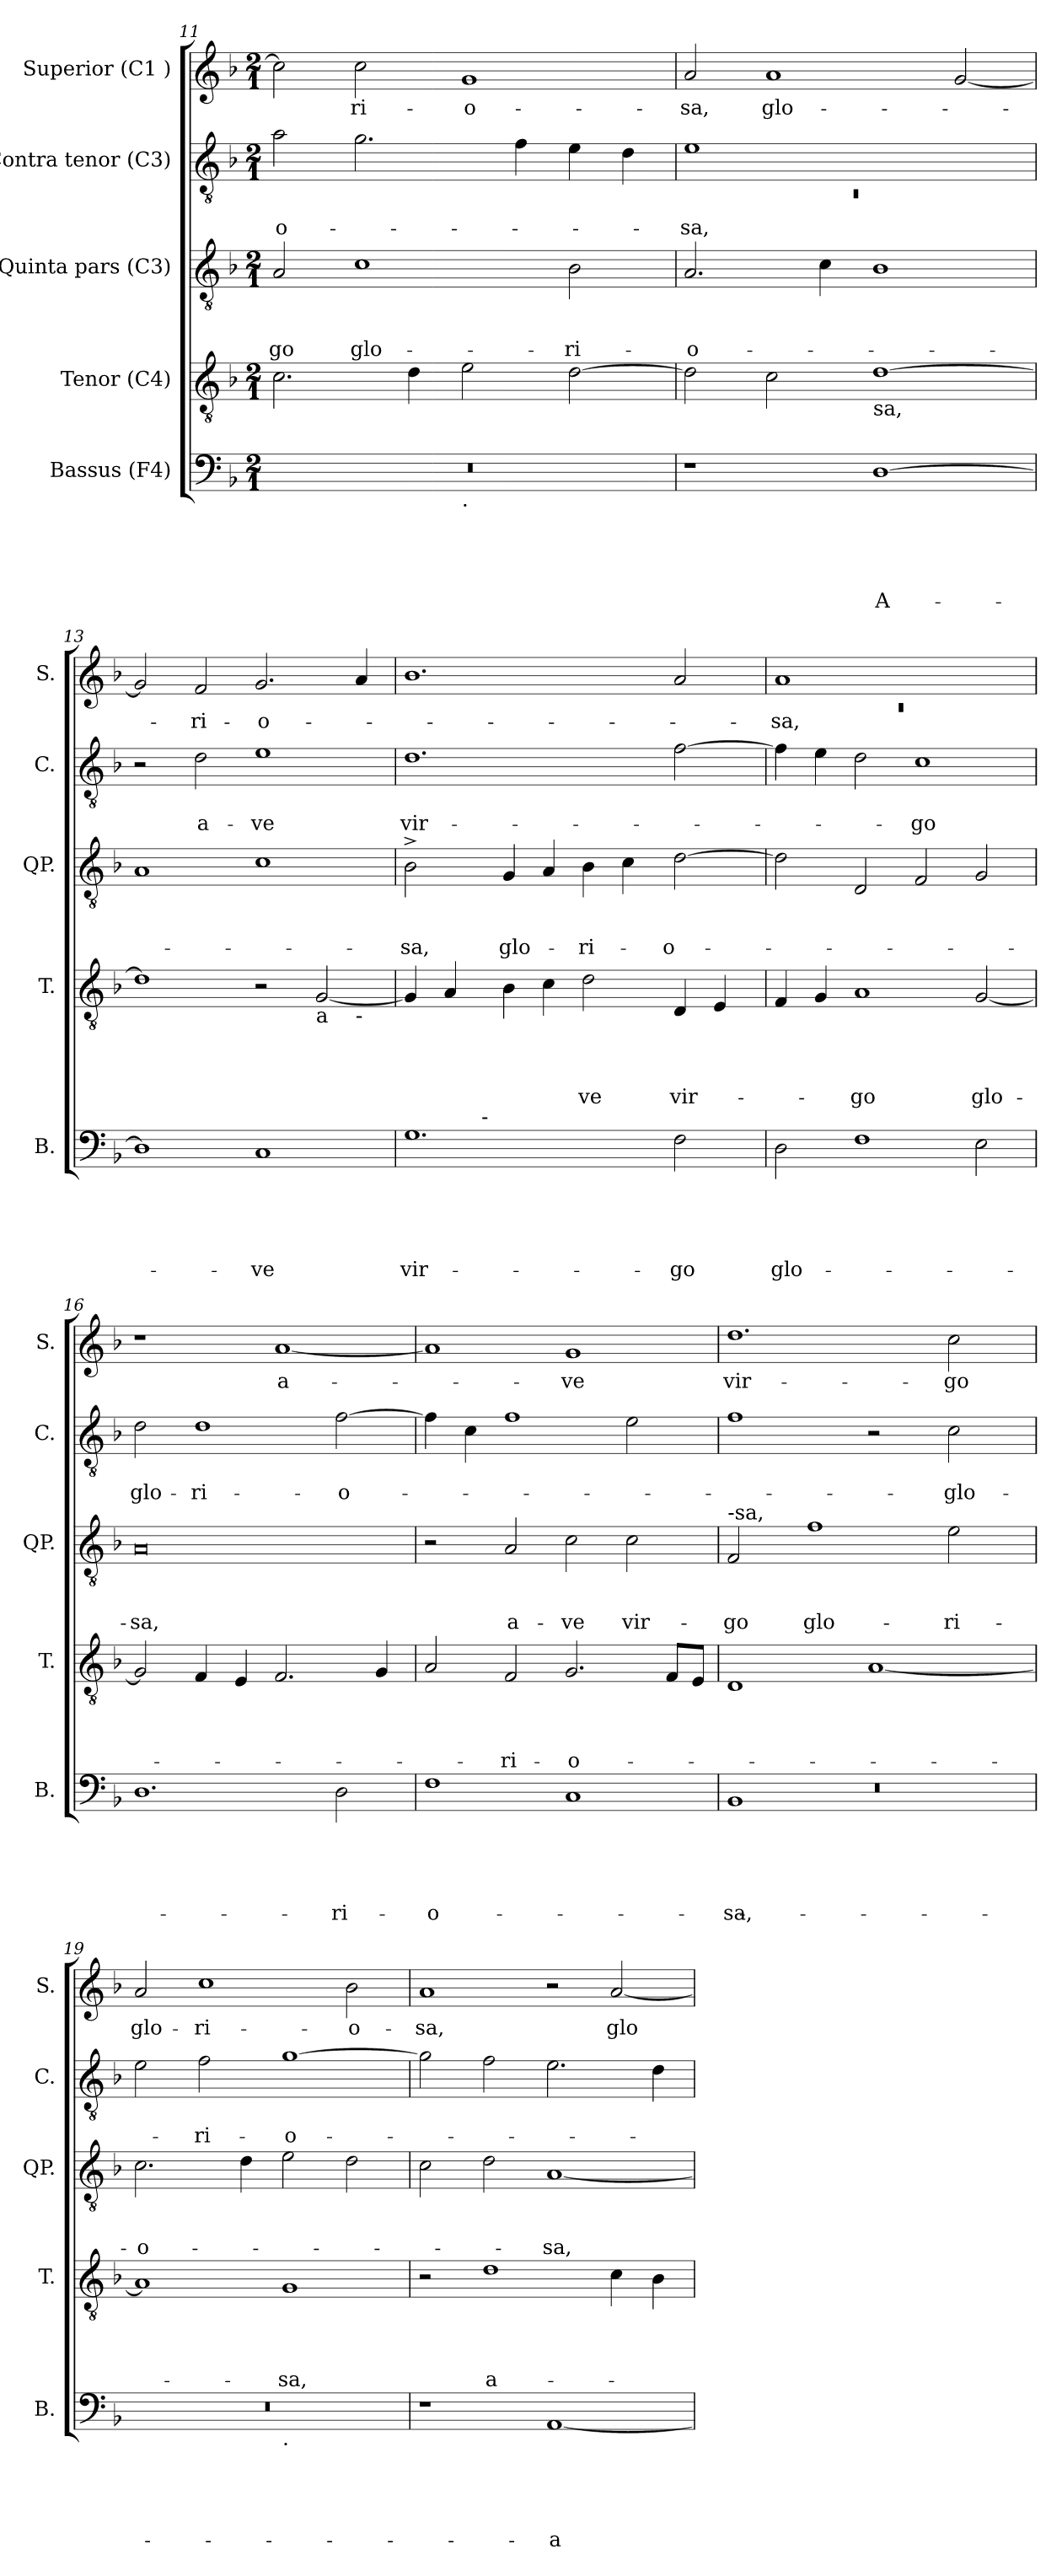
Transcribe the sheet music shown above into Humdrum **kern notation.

**kern	**text	**text	**text	**text	**text	**kern	**text	**text	**text	**text	**kern	**text	**text	**text	**kern	**text	**text	**kern	**text
*part5	*part5	*part5	*part5	*part5	*part5	*part4	*part4	*part4	*part4	*part4	*part3	*part3	*part3	*part3	*part2	*part2	*part2	*part1	*part1
*staff5	*staff5	*staff5	*staff5	*staff5	*staff5	*staff4	*staff4	*staff4	*staff4	*staff4	*staff3	*staff3	*staff3	*staff3	*staff2	*staff2	*staff2	*staff1	*staff1
*I"Bassus (F4)	*	*	*	*	*	*I"Tenor (C4)	*	*	*	*	*I"Quinta pars (C3)	*	*	*	*I"Contra tenor (C3)	*	*	*I"Superior (C1 )	*
*I'B.	*	*	*	*	*	*I'T.	*	*	*	*	*I'QP.	*	*	*	*I'C.	*	*	*I'S.	*
*clefF4	*	*	*	*	*	*clefGv2	*	*	*	*	*clefGv2	*	*	*	*clefGv2	*	*	*clefG2	*
*k[b-]	*	*	*	*	*	*k[b-]	*	*	*	*	*k[b-]	*	*	*	*k[b-]	*	*	*k[b-]	*
*F:	*	*	*	*	*	*F:	*	*	*	*	*F:	*	*	*	*F:	*	*	*F:	*
*M2/1	*	*	*	*	*	*M2/1	*	*	*	*	*M2/1	*	*	*	*M2/1	*	*	*M2/1	*
=11	=11	=11	=11	=11	=11	=11	=11	=11	=11	=11	=11	=11	=11	=11	=11	=11	=11	=11	=11
!	!	!	!	!	!	!	!	!	!	!	!	!	!	!LO:LY:b	!	!	!LO:LY:b	!	!
*^	*	*	*	*	*	*	*	*	*	*	*	*	*	*	*	*	*	*	*
0r	1ryy	.	.	.	.	.	2.c\	.	.	.	.	2A/	.	.	-go	2a\	.	-o-	2cc\]	.
!	!	!	!	!	!	!	!	!	!	!	!	!	!	!	!LO:LY:b	!	!	!	!	!LO:LY:b
.	.	.	.	.	.	.	.	.	.	.	.	1c	.	.	glo-	2.g\	.	.	2cc\	-ri-
.	.	.	.	.	.	.	4d\	.	.	.	.	.	.	.	.	.	.	.	.	.
!	!LO:TX:b:t=.	!	!	!	!	!	!	!	!	!	!	!	!	!	!	!	!	!	!	!
!	!	!	!	!	!	!	!	!	!	!	!	!	!	!	!	!	!	!	!	!LO:LY:b:rj
.	1ryy	.	.	.	.	.	2e\	.	.	.	.	.	.	.	.	.	.	.	1g	-o-
.	.	.	.	.	.	.	.	.	.	.	.	.	.	.	.	4f\	.	.	.	.
!	!	!	!	!	!	!	!	!	!	!	!	!	!	!	!LO:LY:b	!	!	!	!	!
.	.	.	.	.	.	.	[>2d\	.	.	.	.	2B-\	.	.	-ri-	4e\	.	.	.	.
.	.	.	.	.	.	.	.	.	.	.	.	.	.	.	.	4d\	.	.	.	.
=12	=12	=12	=12	=12	=12	=12	=12	=12	=12	=12	=12	=12	=12	=12	=12	=12	=12	=12	=12	=12
*	*	*	*	*	*	*	*	*	*	*	*	*	*	*	*	*^	*	*	*	*
!	!	!	!	!	!	!	!	!	!	!	!	!	!	!	!LO:LY:b	!	!LO:N:vis=1	!	!LO:LY:b	!	!LO:LY:b
*v	*v	*	*	*	*	*	*	*	*	*	*	*	*	*	*	*	*	*	*	*	*
1r	.	.	.	.	.	2d\]	.	.	.	.	2.A/	.	.	-o-	1e	0rC	.	-sa,	2a/	-sa,
!	!	!	!	!	!	!	!	!	!	!	!	!	!	!	!	!	!	!	!	!LO:LY:b
.	.	.	.	.	.	2c\	.	.	.	.	.	.	.	.	.	.	.	.	1a	glo-
.	.	.	.	.	.	.	.	.	.	.	4c\	.	.	.	.	.	.	.	.	.
!	!	!	!	!	!	!LO:TX:b:t=sa,	!	!	!	!	!	!	!	!	!	!	!	!	!	!
!	!	!	!	!	!LO:LY:b	!	!	!	!	!	!	!	!	!	!	!	!	!	!	!
[>1D	.	.	.	.	A-	[>1d	.	.	.	.	1B-	.	.	.	1ryy	.	.	.	.	.
.	.	.	.	.	.	.	.	.	.	.	.	.	.	.	.	.	.	.	[<2g/	.
*	*	*	*	*	*	*	*	*	*	*	*	*	*	*	*v	*v	*	*	*	*
=13	=13	=13	=13	=13	=13	=13	=13	=13	=13	=13	=13	=13	=13	=13	=13	=13	=13	=13	=13
*	*	*	*	*	*	*^	*	*	*	*	*	*	*	*	*	*	*	*	*
1D]	.	.	.	.	.	1d]	1..ryy	.	.	.	.	1A	.	.	.	2r	.	.	2g/]	.
!	!	!	!	!	!	!	!	!	!	!	!	!	!	!	!	!	!	!LO:LY:b	!	!LO:LY:b
.	.	.	.	.	.	.	.	.	.	.	.	.	.	.	.	2d\	.	a-	2f/	-ri-
!	!	!	!	!	!LO:LY:b	!	!	!	!	!	!	!	!	!	!	!	!	!LO:LY:b	!	!LO:LY:b
1C	.	.	.	.	-ve	2r	.	.	.	.	.	1c	.	.	.	1e	.	-ve	2.g/	-o-
!	!	!	!	!	!	!LO:TX:b:t=a	!	!	!	!	!	!	!	!	!	!	!	!	!	!
.	.	.	.	.	.	[>2G/	.	.	.	.	.	.	.	.	.	.	.	.	.	.
!	!	!	!	!	!	!	!LO:TX:b:t=-	!	!	!	!	!	!	!	!	!	!	!	!	!
.	.	.	.	.	.	.	4ryy	.	.	.	.	.	.	.	.	.	.	.	4a/	.
!!LO:PB:g=z
=14	=14	=14	=14	=14	=14	=14	=14	=14	=14	=14	=14	=14	=14	=14	=14	=14	=14	=14	=14	=14
!	!	!	!	!	!	!LO:TX:a:t=-	!	!	!	!	!	!	!	!	!	!	!	!	!	!
!	!	!	!	!	!LO:LY:b	!	!	!	!	!	!	!	!	!	!LO:LY:b	!	!	!LO:LY:b	!	!
*^	*	*	*	*	*	*v	*v	*	*	*	*	*	*	*	*	*	*	*	*	*
1.G	4ryy	.	.	.	.	vir-	4G/]	.	.	.	.	2B-^>\	.	.	-sa,	1.d	.	vir-	1.b-	.
.	8ryy	.	.	.	.	.	4A/	.	.	.	.	.	.	.	.	.	.	.	.	.
.	32ryy	.	.	.	.	.	.	.	.	.	.	.	.	.	.	.	.	.	.	.
!	!LO:TX:a:t=-	!	!	!	!	!	!	!	!	!	!	!	!	!	!	!	!	!	!	!
.	1ryy	.	.	.	.	.	.	.	.	.	.	.	.	.	.	.	.	.	.	.
!	!	!	!	!	!	!	!	!	!	!	!	!	!	!	!LO:LY:b	!	!	!	!	!
.	.	.	.	.	.	.	4B-\	.	.	.	.	4G/	.	.	glo-	.	.	.	.	.
.	.	.	.	.	.	.	4c\	.	.	.	.	4A/	.	.	.	.	.	.	.	.
!	!	!	!	!	!	!	!	!	!	!	!LO:LY:b	!	!	!	!LO:LY:b	!	!	!	!	!
.	.	.	.	.	.	.	2d\	.	.	.	-ve	4B-\	.	.	-ri-	.	.	.	.	.
.	.	.	.	.	.	.	.	.	.	.	.	4c\	.	.	.	.	.	.	.	.
.	2ryy	.	.	.	.	.	.	.	.	.	.	.	.	.	.	.	.	.	.	.
!	!	!	!	!	!	!LO:LY:b	!	!	!	!	!LO:LY:b	!	!	!	!LO:LY:b	!	!	!	!	!
2F\	.	.	.	.	.	-go	4D/	.	.	.	vir-	[>2d\	.	.	-o-	[>2f\	.	.	2a/	.
.	.	.	.	.	.	.	4E/	.	.	.	.	.	.	.	.	.	.	.	.	.
.	16.ryy	.	.	.	.	.	.	.	.	.	.	.	.	.	.	.	.	.	.	.
=15	=15	=15	=15	=15	=15	=15	=15	=15	=15	=15	=15	=15	=15	=15	=15	=15	=15	=15	=15	=15
*	*	*	*	*	*	*	*	*	*	*	*	*	*	*	*	*	*	*	*^	*
!	!	!	!	!	!	!LO:LY:b	!	!	!	!	!	!	!	!	!	!	!	!	!	!LO:N:vis=1	!LO:LY:b
*v	*v	*	*	*	*	*	*	*	*	*	*	*	*	*	*	*	*	*	*	*	*
2D\	.	.	.	.	glo-	4F/	.	.	.	.	2d\]	.	.	.	4f\]	.	.	1a	0rc	-sa,
.	.	.	.	.	.	4G/	.	.	.	.	.	.	.	.	4e\	.	.	.	.	.
!	!	!	!	!	!	!	!	!	!	!LO:LY:b	!	!	!	!	!	!	!	!	!	!
1F	.	.	.	.	.	1A	.	.	.	-go	2D/	.	.	.	2d\	.	.	.	.	.
!	!	!	!	!	!	!	!	!	!	!	!	!	!	!	!	!	!LO:LY:b	!	!	!
.	.	.	.	.	.	.	.	.	.	.	2F/	.	.	.	1c	.	-go	1ryy	.	.
!	!	!	!	!	!	!	!	!	!	!LO:LY:b	!	!	!	!	!	!	!	!	!	!
2E\	.	.	.	.	.	[<2G/	.	.	.	glo-	2G/	.	.	.	.	.	.	.	.	.
*	*	*	*	*	*	*	*	*	*	*	*	*	*	*	*	*	*	*v	*v	*
=16	=16	=16	=16	=16	=16	=16	=16	=16	=16	=16	=16	=16	=16	=16	=16	=16	=16	=16	=16
!	!	!	!	!	!	!	!	!	!	!	!	!	!	!LO:LY:b	!	!	!LO:LY:b	!	!
1.D	.	.	.	.	.	2G/]	.	.	.	.	0A	.	.	-sa,	2d\	.	glo-	1r	.
!	!	!	!	!	!	!	!	!	!	!	!	!	!	!	!	!	!LO:LY:b	!	!
.	.	.	.	.	.	4F/	.	.	.	.	.	.	.	.	1d	.	-ri-	.	.
.	.	.	.	.	.	4E/	.	.	.	.	.	.	.	.	.	.	.	.	.
!	!	!	!	!	!	!	!	!	!	!	!	!	!	!	!	!	!	!	!LO:LY:b:rj
.	.	.	.	.	.	2.F/	.	.	.	.	.	.	.	.	.	.	.	[<1a	a-
!	!	!	!	!	!LO:LY:b	!	!	!	!	!	!	!	!	!	!	!	!LO:LY:b	!	!
2D\	.	.	.	.	-ri-	.	.	.	.	.	.	.	.	.	[>2f\	.	-o-	.	.
.	.	.	.	.	.	4G/	.	.	.	.	.	.	.	.	.	.	.	.	.
=17	=17	=17	=17	=17	=17	=17	=17	=17	=17	=17	=17	=17	=17	=17	=17	=17	=17	=17	=17
!	!	!	!	!	!LO:LY:b:rj	!	!	!	!	!	!	!	!	!	!	!	!	!	!
1F	.	.	.	.	-o-	2A/	.	.	.	.	2r	.	.	.	4f\]	.	.	1a]	.
.	.	.	.	.	.	.	.	.	.	.	.	.	.	.	4c\	.	.	.	.
!	!	!	!	!	!	!	!	!	!	!LO:LY:b	!	!	!	!LO:LY:b	!	!	!	!	!
.	.	.	.	.	.	2F/	.	.	.	-ri-	2A/	.	.	a-	1f	.	.	.	.
!	!	!	!	!	!	!	!	!	!	!LO:LY:b	!	!	!	!LO:LY:b	!	!	!	!	!LO:LY:b
1C	.	.	.	.	.	2.G/	.	.	.	-o-	2c\	.	.	-ve	.	.	.	1g	-ve
!	!	!	!	!	!	!	!	!	!	!	!	!	!	!LO:LY:b	!	!	!	!	!
.	.	.	.	.	.	.	.	.	.	.	2c\	.	.	vir-	2e\	.	.	.	.
.	.	.	.	.	.	8F/L	.	.	.	.	.	.	.	.	.	.	.	.	.
.	.	.	.	.	.	8E/J	.	.	.	.	.	.	.	.	.	.	.	.	.
!!LO:LB:g=z
=18	=18	=18	=18	=18	=18	=18	=18	=18	=18	=18	=18	=18	=18	=18	=18	=18	=18	=18	=18
*^	*	*	*	*	*	*	*	*	*	*	*	*	*	*	*	*	*	*	*
*	*^	*	*	*	*	*	*	*	*	*	*	*	*	*	*	*	*	*	*	*
!	!	!	!	!	!	!	!	!	!	!	!	!	!LO:TX:a:t=-sa,	!	!	!	!	!	!	!	!
!	!	!LO:N:vis=1	!	!	!	!	!LO:LY:b	!	!	!	!	!	!	!	!	!LO:LY:b	!	!	!	!	!LO:LY:b
8..ryy	1BB-	0r	.	.	.	.	-sa,	1D	.	.	.	.	2F/	.	.	-go	1f	.	.	1.dd	vir-
1ryy	.	.	.	.	.	.	.	.	.	.	.	.	.	.	.	.	.	.	.	.	.
!	!	!	!	!	!	!	!	!	!	!	!	!	!	!	!	!LO:LY:b	!	!	!	!	!
.	.	.	.	.	.	.	.	.	.	.	.	.	1f	.	.	glo-	.	.	.	.	.
.	1ryy	.	.	.	.	.	.	[<1A	.	.	.	.	.	.	.	.	2r	.	.	.	.
2ryy	.	.	.	.	.	.	.	.	.	.	.	.	.	.	.	.	.	.	.	.	.
!	!	!	!	!	!	!	!	!	!	!	!	!	!	!	!	!LO:LY:b	!	!	!LO:LY:b	!	!LO:LY:b
.	.	.	.	.	.	.	.	.	.	.	.	.	2e\	.	.	-ri-	2c\	.	-glo-	2cc\	-go
4ryy	.	.	.	.	.	.	.	.	.	.	.	.	.	.	.	.	.	.	.	.	.
32ryy	.	.	.	.	.	.	.	.	.	.	.	.	.	.	.	.	.	.	.	.	.
*v	*v	*v	*	*	*	*	*	*	*	*	*	*	*	*	*	*	*	*	*	*	*
=19	=19	=19	=19	=19	=19	=19	=19	=19	=19	=19	=19	=19	=19	=19	=19	=19	=19	=19	=19
!	!	!	!	!	!	!	!	!	!	!	!	!	!	!LO:LY:b	!	!	!	!	!LO:LY:b
*^	*	*	*	*	*	*	*	*	*	*	*	*	*	*	*	*	*	*	*
0r	1ryy	.	.	.	.	.	1A]	.	.	.	.	2.c\	.	.	-o-	2e\	.	.	2a/	glo-
!	!	!	!	!	!	!	!	!	!	!	!	!	!	!	!	!	!	!LO:LY:b	!	!LO:LY:b
.	.	.	.	.	.	.	.	.	.	.	.	.	.	.	.	2f\	.	-ri-	1cc	-ri-
.	.	.	.	.	.	.	.	.	.	.	.	4d\	.	.	.	.	.	.	.	.
!	!LO:TX:b:t=.	!	!	!	!	!	!	!	!	!	!	!	!	!	!	!	!	!	!	!
!	!	!	!	!	!	!	!	!	!	!	!LO:LY:b	!	!	!	!	!	!	!LO:LY:b:rj	!	!
.	1ryy	.	.	.	.	.	1G	.	.	.	-sa,	2e\	.	.	.	[>1g	.	-o-	.	.
!	!	!	!	!	!	!	!	!	!	!	!	!	!	!	!	!	!	!	!	!LO:LY:b
.	.	.	.	.	.	.	.	.	.	.	.	2d\	.	.	.	.	.	.	2b-\	-o-
=20	=20	=20	=20	=20	=20	=20	=20	=20	=20	=20	=20	=20	=20	=20	=20	=20	=20	=20	=20	=20
!	!	!	!	!	!	!	!	!	!	!	!	!	!	!	!	!	!	!	!	!LO:LY:b
*v	*v	*	*	*	*	*	*	*	*	*	*	*	*	*	*	*	*	*	*	*
1r	.	.	.	.	.	2r	.	.	.	.	2c\	.	.	.	2g\]	.	.	1a	-sa,
!	!	!	!	!	!	!	!	!	!	!LO:LY:b:rj	!	!	!	!	!	!	!	!	!
.	.	.	.	.	.	1d	.	.	.	a-	2d\	.	.	.	2f\	.	.	.	.
!	!	!	!	!	!LO:LY:b:rj	!	!	!	!	!	!	!	!	!LO:LY:b	!	!	!	!	!
[<1AA	.	.	.	.	a-	.	.	.	.	.	[<1A	.	.	-sa,	2.e\	.	.	2r	.
!	!	!	!	!	!	!	!	!	!	!	!	!	!	!	!	!	!	!	!LO:LY:b
.	.	.	.	.	.	4c\	.	.	.	.	.	.	.	.	.	.	.	[<2a/	glo-
.	.	.	.	.	.	4B-\	.	.	.	.	.	.	.	.	4d\	.	.	.	.
=	=	=	=	=	=	=	=	=	=	=	=	=	=	=	=	=	=	=	=
*-	*-	*-	*-	*-	*-	*-	*-	*-	*-	*-	*-	*-	*-	*-	*-	*-	*-	*-	*-
